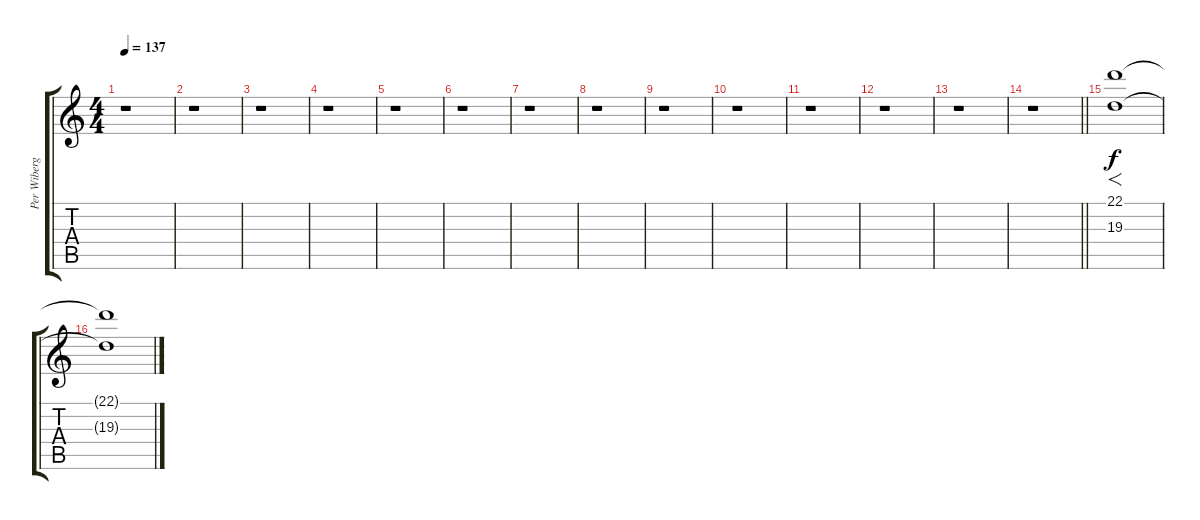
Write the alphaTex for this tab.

\track ("Per Wiberg" "Per Wiberg") {instrument stringensemble1}
\staff {score tabs}
\tuning (E4 B3 G3 D3 A2 E2) {hide}
\ts (4 4)
\tempo 137
\clef g2
\ks c
r.1{dy f} |
r.1 |
r.1 |
r.1 |
r.1 |
r.1 |
r.1 |
r.1 |
r.1 |
r.1 |
r.1 |
r.1 |
r.1 |
\barLineRight lightlight
r.1{volume 5} |
\section ("" "")
(22.1 19.3).1{f} |
(22.1{t} 19.3{t}).1
